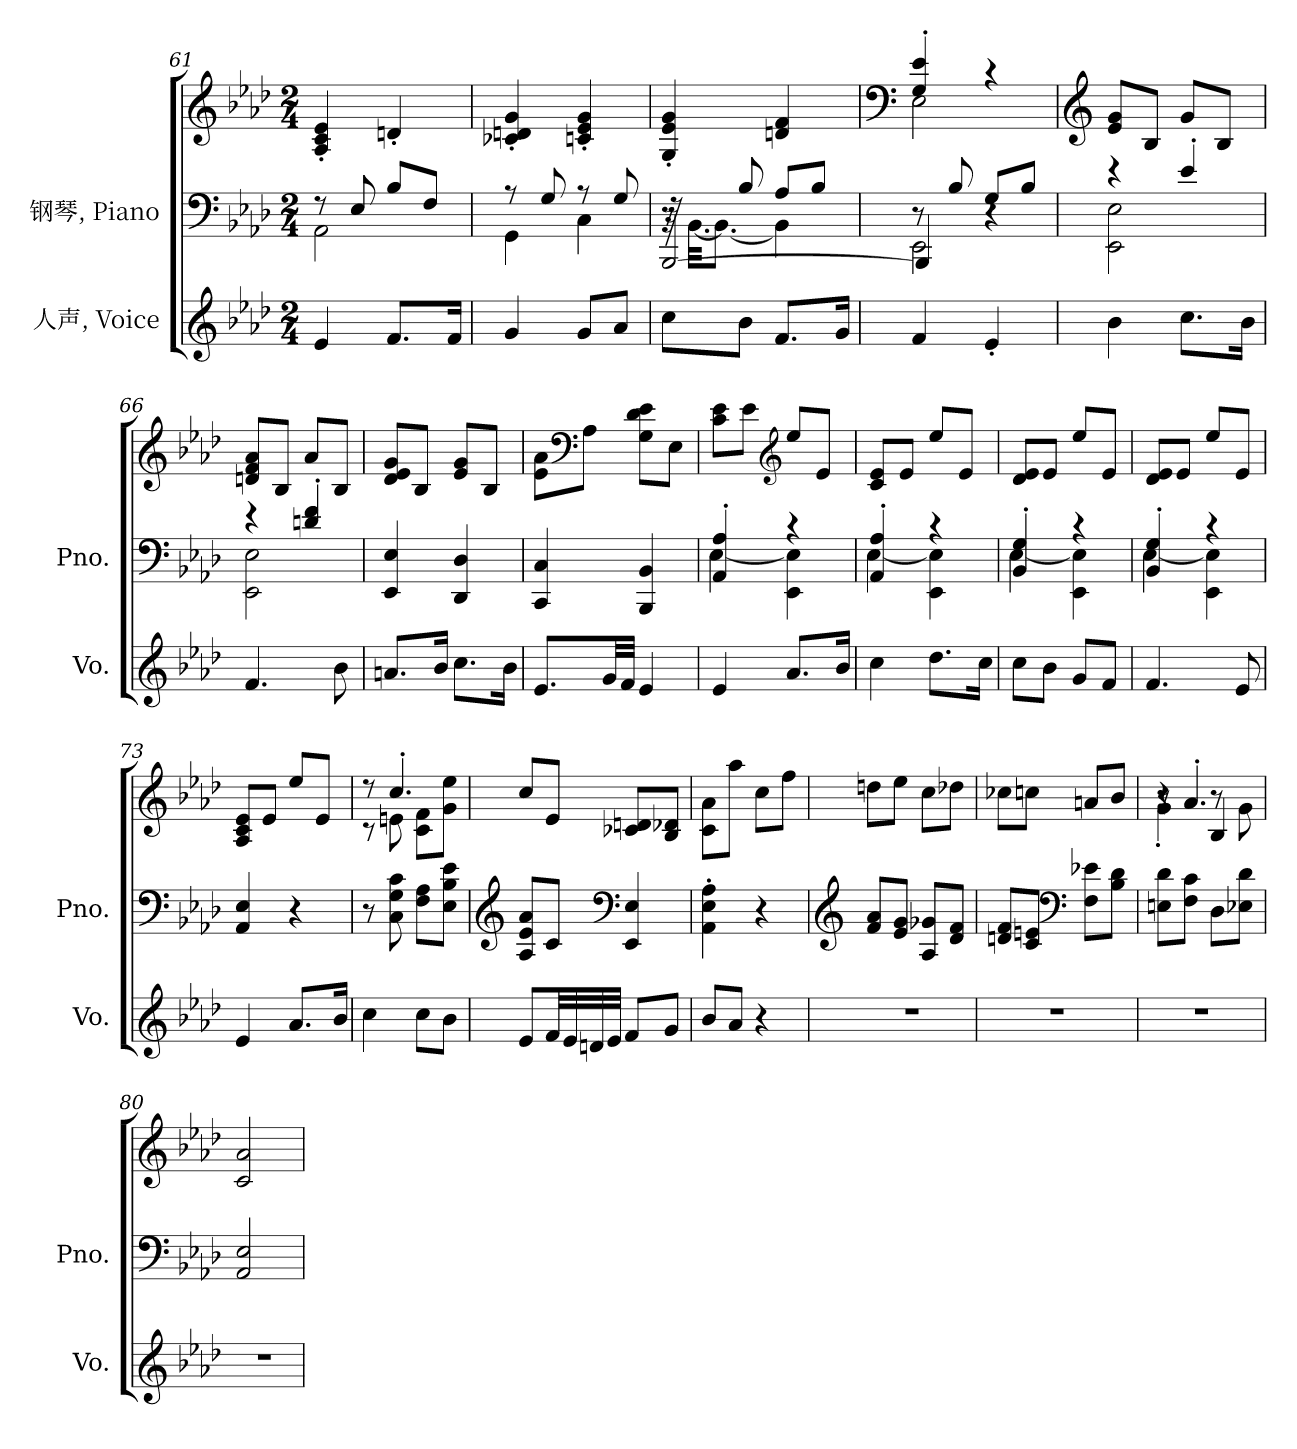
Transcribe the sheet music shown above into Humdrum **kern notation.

**kern	**kern	**kern
*part2	*part1	*part1
*staff3	*staff2	*staff1
*I"人声, Voice	*I"钢琴, Piano	*
*I'Vo.	*I'Pno.	*
*clefG2	*clefF4	*clefG2
*k[b-e-a-d-]	*k[b-e-a-d-]	*k[b-e-a-d-]
*M2/4	*M2/4	*M2/4
=61	=61	=61
*	*^	*
4e-/	8r	2AA-\	4A-/' 4c/' 4e-/'
.	8E-/	.	.
8.f/L	8B-/L	.	4dn'/
.	8F/J	.	.
16f/Jk	.	.	.
=62	=62	=62	=62
4g/	8r	4GG\	4c-X/' 4dn/' 4g/'
.	8G/	.	.
8g/L	8r	4C\	4cn/' 4e-/' 4g/'
8a-/J	8G/	.	.
=63	=63	=63	=63
*	*	*^	*
8cc\L	8r	64r	[2BBB-/	4G/' 4e-/' 4g/'
.	.	[32.BB-\KKL	.	.
.	.	8.BB-\J_	.	.
8b-\J	8B-/	.	.	.
8.f/L	8A-/L	4BB-\]	.	4dn/ 4f/
.	8B-/J	.	.	.
16g/Jk	.	.	.	.
=64	=64	=64	=64	=64
*	*	*	*	*clefF4
*	*	*	*	*^
4f/	8r	2EE-\	4BBB-/]	4G/' 4e-/'	2E-\
.	8B-/	.	.	.	.
4e-'/	8G/L	.	4r	4r	.
.	8B-/J	.	.	.	.
*	*v	*v	*v	*	*
*	*	*v	*v
!!LO:LB:g=z
=65	=65	=65
*	*	*clefG2
*	*^	*
4b-\	4r	2EE-\ 2E-\	8e-/ 8g/L
.	.	.	8B-/J
8.cc\L	4e-'/	.	8g/L
.	.	.	8B-/J
16b-\Jk	.	.	.
=66	=66	=66	=66
4.f/	4r	2EE-\ 2E-\	8dn/ 8f/ 8a-/L
.	.	.	8B-/J
.	4dn/' 4f/'	.	8a-/L
8b-\	.	.	8B-/J
*	*v	*v	*
=67	=67	=67
8.an/L	4EE-/ 4E-/	8d-/ 8e-/ 8g/L
.	.	8B-/J
16b-/Jk	.	.
8.cc\L	4DD-/ 4D-/	8e-/ 8g/L
.	.	8B-/J
16b-\Jk	.	.
=68	=68	=68
8.e-/L	4CC/ 4C/	8e-\ 8a-\L
*	*	*clefF4
.	.	8A-\J
32g/LL	.	.
32f/JJJ	.	.
4e-/	4BBB-/ 4BB-/	8G\ 8d-\ 8e-\L
.	.	8E-\J
=69	=69	=69
*	*^	*
4e-/	4AA-/' 4A-/'	[4E-\	8c\ 8e-\L
.	.	.	8e-\J
*	*	*	*clefG2
8.a-/L	4r	4EE-\ 4E-\]	8ee-/L
.	.	.	8e-/J
16b-/Jk	.	.	.
=70	=70	=70	=70
4cc\	4AA-/' 4A-/'	[4E-\	8c/ 8e-/L
.	.	.	8e-/J
8.dd-\L	4r	4EE-\ 4E-\]	8ee-/L
.	.	.	8e-/J
16cc\Jk	.	.	.
!!LO:LB:g=z
=71	=71	=71	=71
8cc\L	4BB-/' 4G/'	[4E-\	8d-/ 8e-/L
8b-\J	.	.	8e-/J
8g/L	4r	4EE-\ 4E-\]	8ee-/L
8f/J	.	.	8e-/J
=72	=72	=72	=72
4.f/	4BB-/' 4G/'	[4E-\	8d-/ 8e-/L
.	.	.	8e-/J
.	4r	4EE-\ 4E-\]	8ee-/L
8e-/	.	.	8e-/J
*	*v	*v	*
=73	=73	=73
4e-/	4AA-/ 4E-/	8A-/ 8c/ 8e-/L
.	.	8e-/J
8.a-/L	4r	8ee-/L
.	.	8e-/J
16b-/Jk	.	.
=74	=74	=74
*	*	*^
4cc\	8r	8r	8r
.	8C\ 8G\ 8c\	4.cc'/	8en\
8cc\L	8F\ 8A-\L	.	8c\ 8f\L
8b-\J	8E-\ 8B-\ 8e-\J	.	8g\ 8ee-\J
*	*	*v	*v
=75	=75	=75
*	*clefG2	*
8e-/L	8A-/ 8e-/ 8a-/L	8cc/L
32f/LL	8c/J	8e-/J
32e-/	.	.
32dn/	.	.
32e-/JJJ	.	.
*	*clefF4	*
8f/L	4EE-/ 4E-/	8c-X/ 8dn/L
8g/J	.	8B-/ 8d-X/J
=76	=76	=76
8b-/L	4AA-\' 4E-\' 4A-\'	8c\ 8a-\L
8a-/J	.	8aa-\J
4r	4r	8cc\L
.	.	8ff\J
!!LO:LB:g=z
=77	=77	=77
*	*clefG2	*
2r	8f/ 8a-/L	8ddn\L
.	8e-/ 8g/J	8ee-\J
.	8A-/ 8g-X/L	8cc\L
.	8d-/ 8f/J	8dd-X\J
=78	=78	=78
2r	8dn/ 8f/L	8cc-X\L
.	8c/ 8en/J	8ccn\J
*	*clefF4	*
.	8F\ 8e-X\L	8an/L
.	8B-\ 8d\J	8b-/J
=79	=79	=79
*	*	*^
*	*	*	*^
2r	8En\ 8d-\L	8r	4g'\	4r
.	8F\ 8c\J	4.a-'/	.	.
.	8D-\L	.	8r	4B-/
.	8E-X\ 8d-\J	.	8g\	.
*	*	*v	*v	*v
=80	=80	=80
*	*	*MM25
2r	2AA-/ 2E-/	2c/ 2a-/
=	=	=
*-	*-	*-
